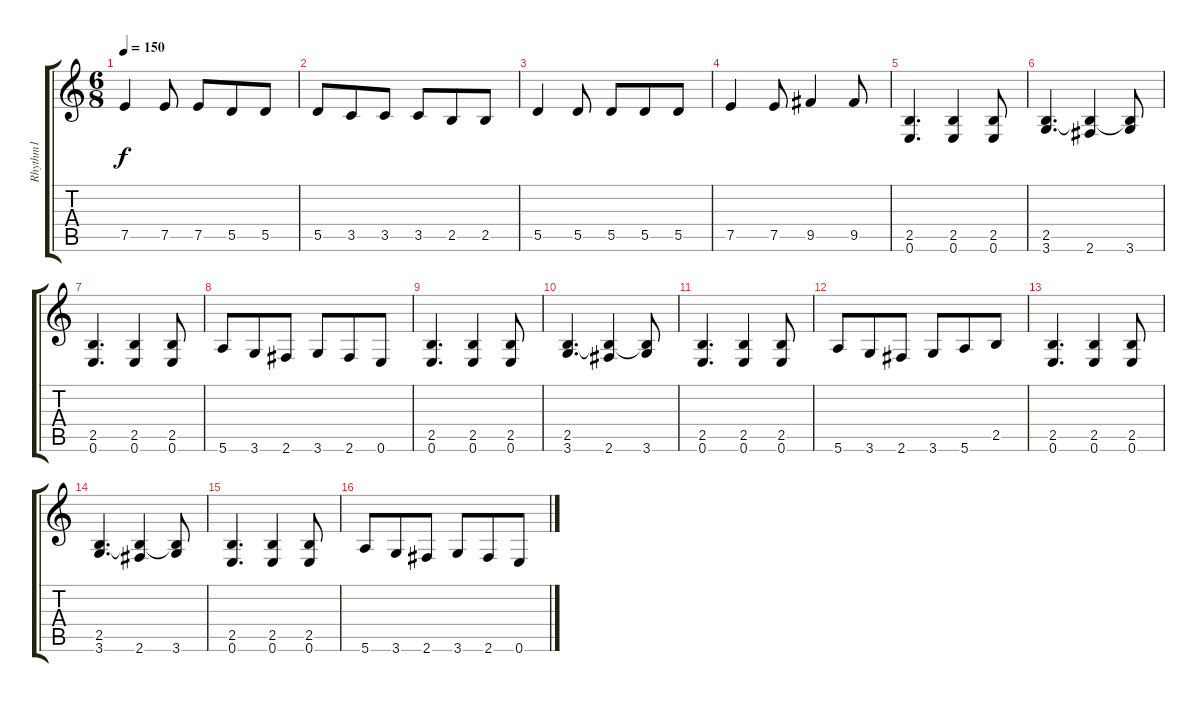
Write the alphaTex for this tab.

\track ("Rhythm1" "Rhythm1") {instrument distortionguitar}
\staff {score tabs}
\tuning (E4 B3 G3 D3 A2 E2) {hide}
\ts (6 8)
\tempo 150
\clef g2
\ks c
7.5.4{dy f} 7.5.8 7.5.8 5.5.8 5.5.8 |
5.5.8 3.5.8 3.5.8 3.5.8 2.5.8 2.5.8 |
5.5.4 5.5.8 5.5.8 5.5.8 5.5.8 |
7.5.4 7.5.8 9.5.4 9.5.8 |
(2.5 0.6).4{d} (2.5 0.6).4 (2.5 0.6).8 |
(2.5 3.6).4{d} (2.5{t} 2.6).4 (2.5{t} 3.6).8 |
(2.5 0.6).4{d} (2.5 0.6).4 (2.5 0.6).8 |
5.6.8 3.6.8 2.6.8 3.6.8 2.6.8 0.6.8 |
(2.5 0.6).4{d} (2.5 0.6).4 (2.5 0.6).8 |
(2.5 3.6).4{d} (2.5{t} 2.6).4 (2.5{t} 3.6).8 |
(2.5 0.6).4{d} (2.5 0.6).4 (2.5 0.6).8 |
5.6.8 3.6.8 2.6.8 3.6.8 5.6.8 2.5.8 |
(2.5 0.6).4{d} (2.5 0.6).4 (2.5 0.6).8 |
(2.5 3.6).4{d} (2.5{t} 2.6).4 (2.5{t} 3.6).8 |
(2.5 0.6).4{d} (2.5 0.6).4 (2.5 0.6).8 |
5.6.8 3.6.8 2.6.8 3.6.8 2.6.8 0.6.8
